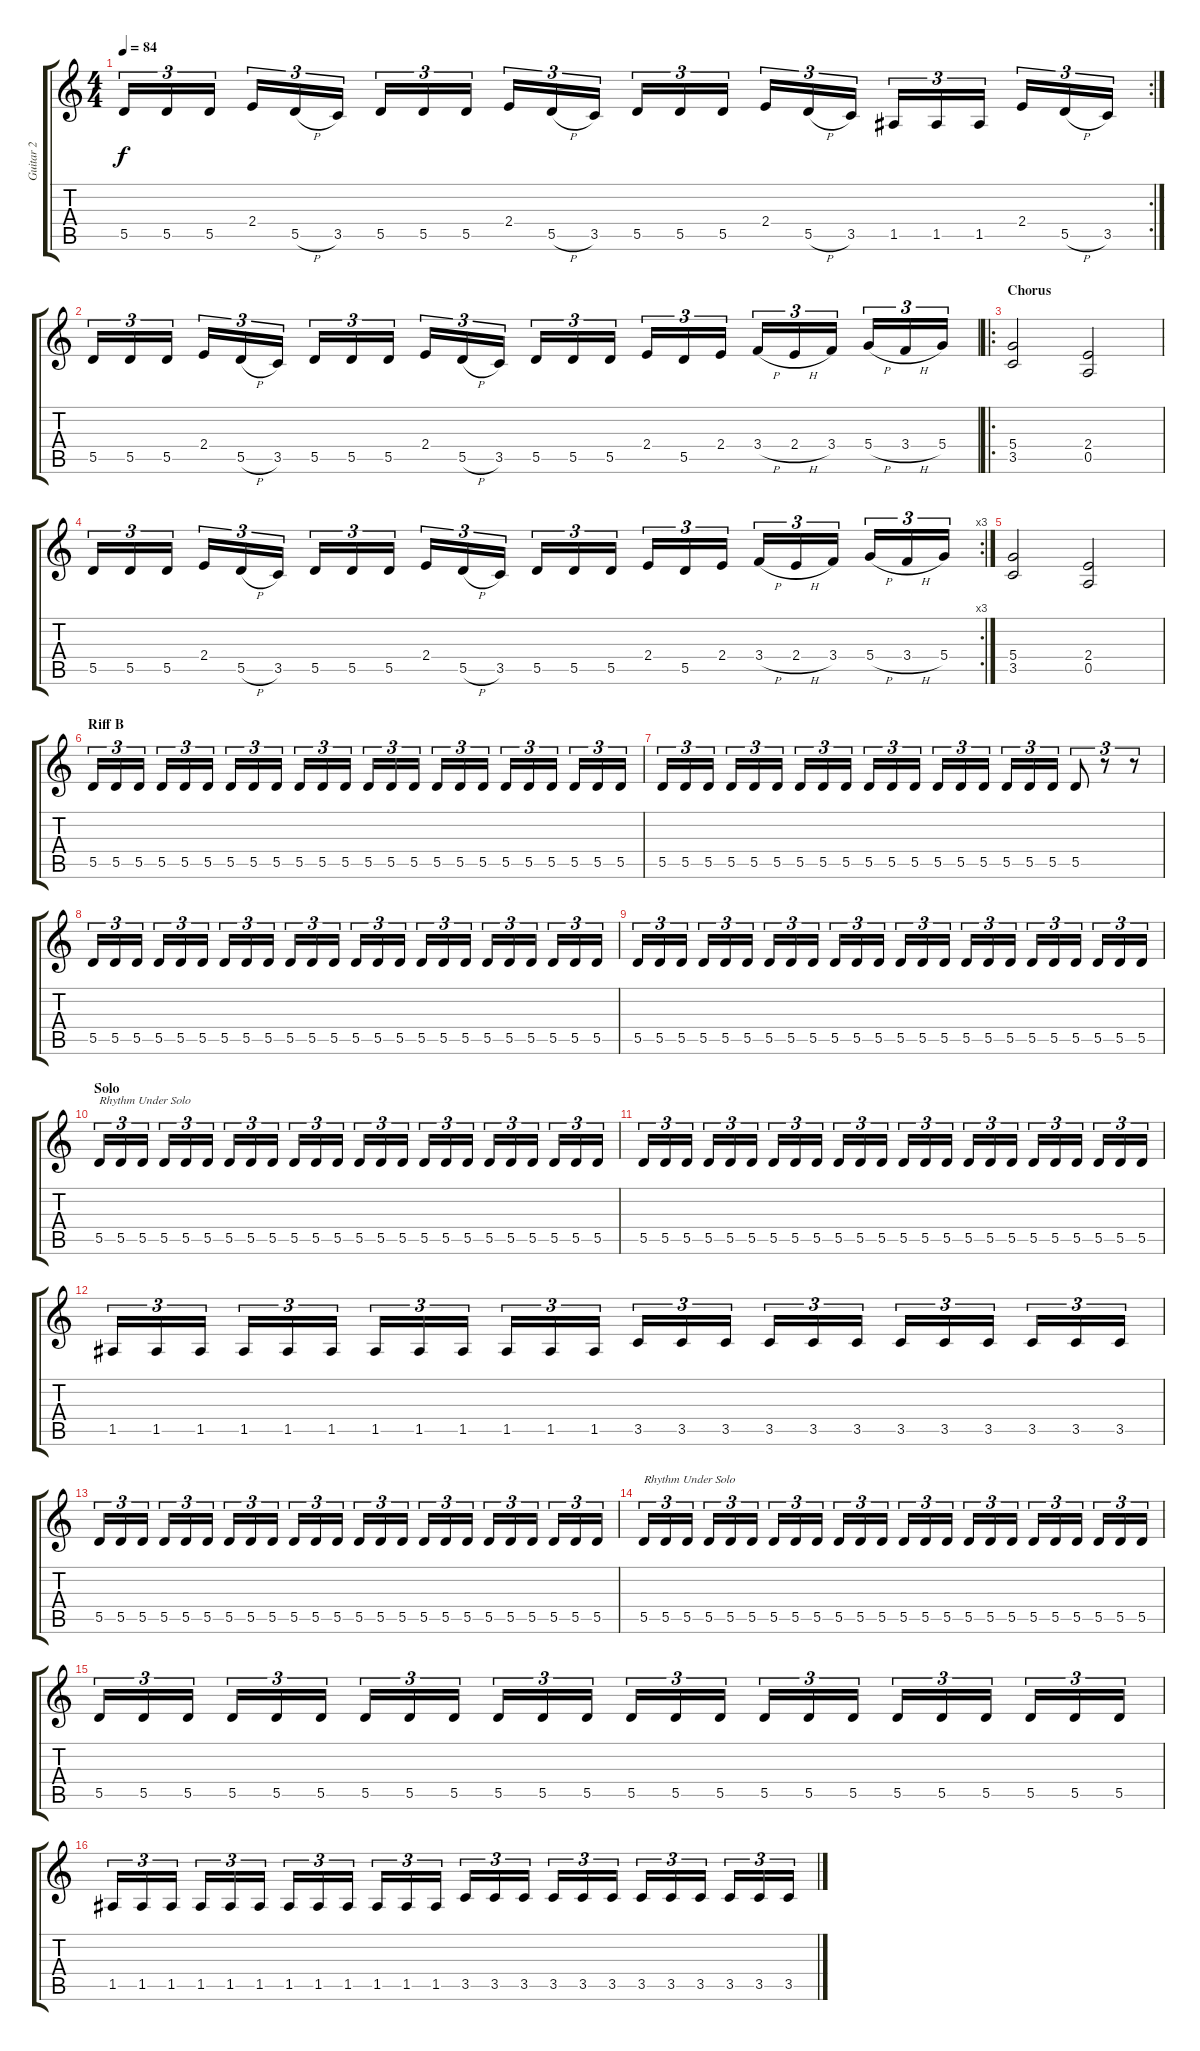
\track ("Guitar 2" "Guitar 2") {instrument overdrivenguitar}
\staff {score tabs}
\tuning (E4 B3 G3 D3 A2 E2) {hide}
\rc 2
\ts (4 4)
\tempo 84
\clef g2
\ks c
5.5.16{tu (3 2) dy f} 5.5.16{tu (3 2)} 5.5.16{tu (3 2)} 2.4.16{tu (3 2)} 5.5{h}.16{tu (3 2)} 3.5.16{tu (3 2)} 5.5.16{tu (3 2)} 5.5.16{tu (3 2)} 5.5.16{tu (3 2)} 2.4.16{tu (3 2)} 5.5{h}.16{tu (3 2)} 3.5.16{tu (3 2)} 5.5.16{tu (3 2)} 5.5.16{tu (3 2)} 5.5.16{tu (3 2)} 2.4.16{tu (3 2)} 5.5{h}.16{tu (3 2)} 3.5.16{tu (3 2)} 1.5.16{tu (3 2)} 1.5.16{tu (3 2)} 1.5.16{tu (3 2)} 2.4.16{tu (3 2)} 5.5{h}.16{tu (3 2)} 3.5.16{tu (3 2)} |
5.5.16{tu (3 2)} 5.5.16{tu (3 2)} 5.5.16{tu (3 2)} 2.4.16{tu (3 2)} 5.5{h}.16{tu (3 2)} 3.5.16{tu (3 2)} 5.5.16{tu (3 2)} 5.5.16{tu (3 2)} 5.5.16{tu (3 2)} 2.4.16{tu (3 2)} 5.5{h}.16{tu (3 2)} 3.5.16{tu (3 2)} 5.5.16{tu (3 2)} 5.5.16{tu (3 2)} 5.5.16{tu (3 2)} 2.4.16{tu (3 2)} 5.5.16{tu (3 2)} 2.4.16{tu (3 2)} 3.4{h}.16{tu (3 2)} 2.4{h}.16{tu (3 2)} 3.4.16{tu (3 2)} 5.4{h}.16{tu (3 2)} 3.4{h}.16{tu (3 2)} 5.4.16{tu (3 2)} |
\ro
\section ("" "Chorus")
(5.4 3.5).2 (2.4 0.5).2 |
\rc 3
5.5.16{tu (3 2)} 5.5.16{tu (3 2)} 5.5.16{tu (3 2)} 2.4.16{tu (3 2)} 5.5{h}.16{tu (3 2)} 3.5.16{tu (3 2)} 5.5.16{tu (3 2)} 5.5.16{tu (3 2)} 5.5.16{tu (3 2)} 2.4.16{tu (3 2)} 5.5{h}.16{tu (3 2)} 3.5.16{tu (3 2)} 5.5.16{tu (3 2)} 5.5.16{tu (3 2)} 5.5.16{tu (3 2)} 2.4.16{tu (3 2)} 5.5.16{tu (3 2)} 2.4.16{tu (3 2)} 3.4{h}.16{tu (3 2)} 2.4{h}.16{tu (3 2)} 3.4.16{tu (3 2)} 5.4{h}.16{tu (3 2)} 3.4{h}.16{tu (3 2)} 5.4.16{tu (3 2)} |
(5.4 3.5).2 (2.4 0.5).2 |
\section ("" "Riff B")
5.5.16{tu (3 2)} 5.5.16{tu (3 2)} 5.5.16{tu (3 2)} 5.5.16{tu (3 2)} 5.5.16{tu (3 2)} 5.5.16{tu (3 2)} 5.5.16{tu (3 2)} 5.5.16{tu (3 2)} 5.5.16{tu (3 2)} 5.5.16{tu (3 2)} 5.5.16{tu (3 2)} 5.5.16{tu (3 2)} 5.5.16{tu (3 2)} 5.5.16{tu (3 2)} 5.5.16{tu (3 2)} 5.5.16{tu (3 2)} 5.5.16{tu (3 2)} 5.5.16{tu (3 2)} 5.5.16{tu (3 2)} 5.5.16{tu (3 2)} 5.5.16{tu (3 2)} 5.5.16{tu (3 2)} 5.5.16{tu (3 2)} 5.5.16{tu (3 2)} |
5.5.16{tu (3 2)} 5.5.16{tu (3 2)} 5.5.16{tu (3 2)} 5.5.16{tu (3 2)} 5.5.16{tu (3 2)} 5.5.16{tu (3 2)} 5.5.16{tu (3 2)} 5.5.16{tu (3 2)} 5.5.16{tu (3 2)} 5.5.16{tu (3 2)} 5.5.16{tu (3 2)} 5.5.16{tu (3 2)} 5.5.16{tu (3 2)} 5.5.16{tu (3 2)} 5.5.16{tu (3 2)} 5.5.16{tu (3 2)} 5.5.16{tu (3 2)} 5.5.16{tu (3 2)} 5.5.8{tu (3 2)} r.8{tu (3 2)} r.8{tu (3 2)} |
5.5.16{tu (3 2)} 5.5.16{tu (3 2)} 5.5.16{tu (3 2)} 5.5.16{tu (3 2)} 5.5.16{tu (3 2)} 5.5.16{tu (3 2)} 5.5.16{tu (3 2)} 5.5.16{tu (3 2)} 5.5.16{tu (3 2)} 5.5.16{tu (3 2)} 5.5.16{tu (3 2)} 5.5.16{tu (3 2)} 5.5.16{tu (3 2)} 5.5.16{tu (3 2)} 5.5.16{tu (3 2)} 5.5.16{tu (3 2)} 5.5.16{tu (3 2)} 5.5.16{tu (3 2)} 5.5.16{tu (3 2)} 5.5.16{tu (3 2)} 5.5.16{tu (3 2)} 5.5.16{tu (3 2)} 5.5.16{tu (3 2)} 5.5.16{tu (3 2)} |
5.5.16{tu (3 2)} 5.5.16{tu (3 2)} 5.5.16{tu (3 2)} 5.5.16{tu (3 2)} 5.5.16{tu (3 2)} 5.5.16{tu (3 2)} 5.5.16{tu (3 2)} 5.5.16{tu (3 2)} 5.5.16{tu (3 2)} 5.5.16{tu (3 2)} 5.5.16{tu (3 2)} 5.5.16{tu (3 2)} 5.5.16{tu (3 2)} 5.5.16{tu (3 2)} 5.5.16{tu (3 2)} 5.5.16{tu (3 2)} 5.5.16{tu (3 2)} 5.5.16{tu (3 2)} 5.5.16{tu (3 2)} 5.5.16{tu (3 2)} 5.5.16{tu (3 2)} 5.5.16{tu (3 2)} 5.5.16{tu (3 2)} 5.5.16{tu (3 2)} |
\section ("" "Solo")
5.5.16{tu (3 2) txt "Rhythm Under Solo"} 5.5.16{tu (3 2)} 5.5.16{tu (3 2)} 5.5.16{tu (3 2)} 5.5.16{tu (3 2)} 5.5.16{tu (3 2)} 5.5.16{tu (3 2)} 5.5.16{tu (3 2)} 5.5.16{tu (3 2)} 5.5.16{tu (3 2)} 5.5.16{tu (3 2)} 5.5.16{tu (3 2)} 5.5.16{tu (3 2)} 5.5.16{tu (3 2)} 5.5.16{tu (3 2)} 5.5.16{tu (3 2)} 5.5.16{tu (3 2)} 5.5.16{tu (3 2)} 5.5.16{tu (3 2)} 5.5.16{tu (3 2)} 5.5.16{tu (3 2)} 5.5.16{tu (3 2)} 5.5.16{tu (3 2)} 5.5.16{tu (3 2)} |
5.5.16{tu (3 2)} 5.5.16{tu (3 2)} 5.5.16{tu (3 2)} 5.5.16{tu (3 2)} 5.5.16{tu (3 2)} 5.5.16{tu (3 2)} 5.5.16{tu (3 2)} 5.5.16{tu (3 2)} 5.5.16{tu (3 2)} 5.5.16{tu (3 2)} 5.5.16{tu (3 2)} 5.5.16{tu (3 2)} 5.5.16{tu (3 2)} 5.5.16{tu (3 2)} 5.5.16{tu (3 2)} 5.5.16{tu (3 2)} 5.5.16{tu (3 2)} 5.5.16{tu (3 2)} 5.5.16{tu (3 2)} 5.5.16{tu (3 2)} 5.5.16{tu (3 2)} 5.5.16{tu (3 2)} 5.5.16{tu (3 2)} 5.5.16{tu (3 2)} |
1.5.16{tu (3 2)} 1.5.16{tu (3 2)} 1.5.16{tu (3 2)} 1.5.16{tu (3 2)} 1.5.16{tu (3 2)} 1.5.16{tu (3 2)} 1.5.16{tu (3 2)} 1.5.16{tu (3 2)} 1.5.16{tu (3 2)} 1.5.16{tu (3 2)} 1.5.16{tu (3 2)} 1.5.16{tu (3 2)} 3.5.16{tu (3 2)} 3.5.16{tu (3 2)} 3.5.16{tu (3 2)} 3.5.16{tu (3 2)} 3.5.16{tu (3 2)} 3.5.16{tu (3 2)} 3.5.16{tu (3 2)} 3.5.16{tu (3 2)} 3.5.16{tu (3 2)} 3.5.16{tu (3 2)} 3.5.16{tu (3 2)} 3.5.16{tu (3 2)} |
5.5.16{tu (3 2)} 5.5.16{tu (3 2)} 5.5.16{tu (3 2)} 5.5.16{tu (3 2)} 5.5.16{tu (3 2)} 5.5.16{tu (3 2)} 5.5.16{tu (3 2)} 5.5.16{tu (3 2)} 5.5.16{tu (3 2)} 5.5.16{tu (3 2)} 5.5.16{tu (3 2)} 5.5.16{tu (3 2)} 5.5.16{tu (3 2)} 5.5.16{tu (3 2)} 5.5.16{tu (3 2)} 5.5.16{tu (3 2)} 5.5.16{tu (3 2)} 5.5.16{tu (3 2)} 5.5.16{tu (3 2)} 5.5.16{tu (3 2)} 5.5.16{tu (3 2)} 5.5.16{tu (3 2)} 5.5.16{tu (3 2)} 5.5.16{tu (3 2)} |
5.5.16{tu (3 2) txt "Rhythm Under Solo"} 5.5.16{tu (3 2)} 5.5.16{tu (3 2)} 5.5.16{tu (3 2)} 5.5.16{tu (3 2)} 5.5.16{tu (3 2)} 5.5.16{tu (3 2)} 5.5.16{tu (3 2)} 5.5.16{tu (3 2)} 5.5.16{tu (3 2)} 5.5.16{tu (3 2)} 5.5.16{tu (3 2)} 5.5.16{tu (3 2)} 5.5.16{tu (3 2)} 5.5.16{tu (3 2)} 5.5.16{tu (3 2)} 5.5.16{tu (3 2)} 5.5.16{tu (3 2)} 5.5.16{tu (3 2)} 5.5.16{tu (3 2)} 5.5.16{tu (3 2)} 5.5.16{tu (3 2)} 5.5.16{tu (3 2)} 5.5.16{tu (3 2)} |
5.5.16{tu (3 2)} 5.5.16{tu (3 2)} 5.5.16{tu (3 2)} 5.5.16{tu (3 2)} 5.5.16{tu (3 2)} 5.5.16{tu (3 2)} 5.5.16{tu (3 2)} 5.5.16{tu (3 2)} 5.5.16{tu (3 2)} 5.5.16{tu (3 2)} 5.5.16{tu (3 2)} 5.5.16{tu (3 2)} 5.5.16{tu (3 2)} 5.5.16{tu (3 2)} 5.5.16{tu (3 2)} 5.5.16{tu (3 2)} 5.5.16{tu (3 2)} 5.5.16{tu (3 2)} 5.5.16{tu (3 2)} 5.5.16{tu (3 2)} 5.5.16{tu (3 2)} 5.5.16{tu (3 2)} 5.5.16{tu (3 2)} 5.5.16{tu (3 2)} |
1.5.16{tu (3 2)} 1.5.16{tu (3 2)} 1.5.16{tu (3 2)} 1.5.16{tu (3 2)} 1.5.16{tu (3 2)} 1.5.16{tu (3 2)} 1.5.16{tu (3 2)} 1.5.16{tu (3 2)} 1.5.16{tu (3 2)} 1.5.16{tu (3 2)} 1.5.16{tu (3 2)} 1.5.16{tu (3 2)} 3.5.16{tu (3 2)} 3.5.16{tu (3 2)} 3.5.16{tu (3 2)} 3.5.16{tu (3 2)} 3.5.16{tu (3 2)} 3.5.16{tu (3 2)} 3.5.16{tu (3 2)} 3.5.16{tu (3 2)} 3.5.16{tu (3 2)} 3.5.16{tu (3 2)} 3.5.16{tu (3 2)} 3.5.16{tu (3 2)}
